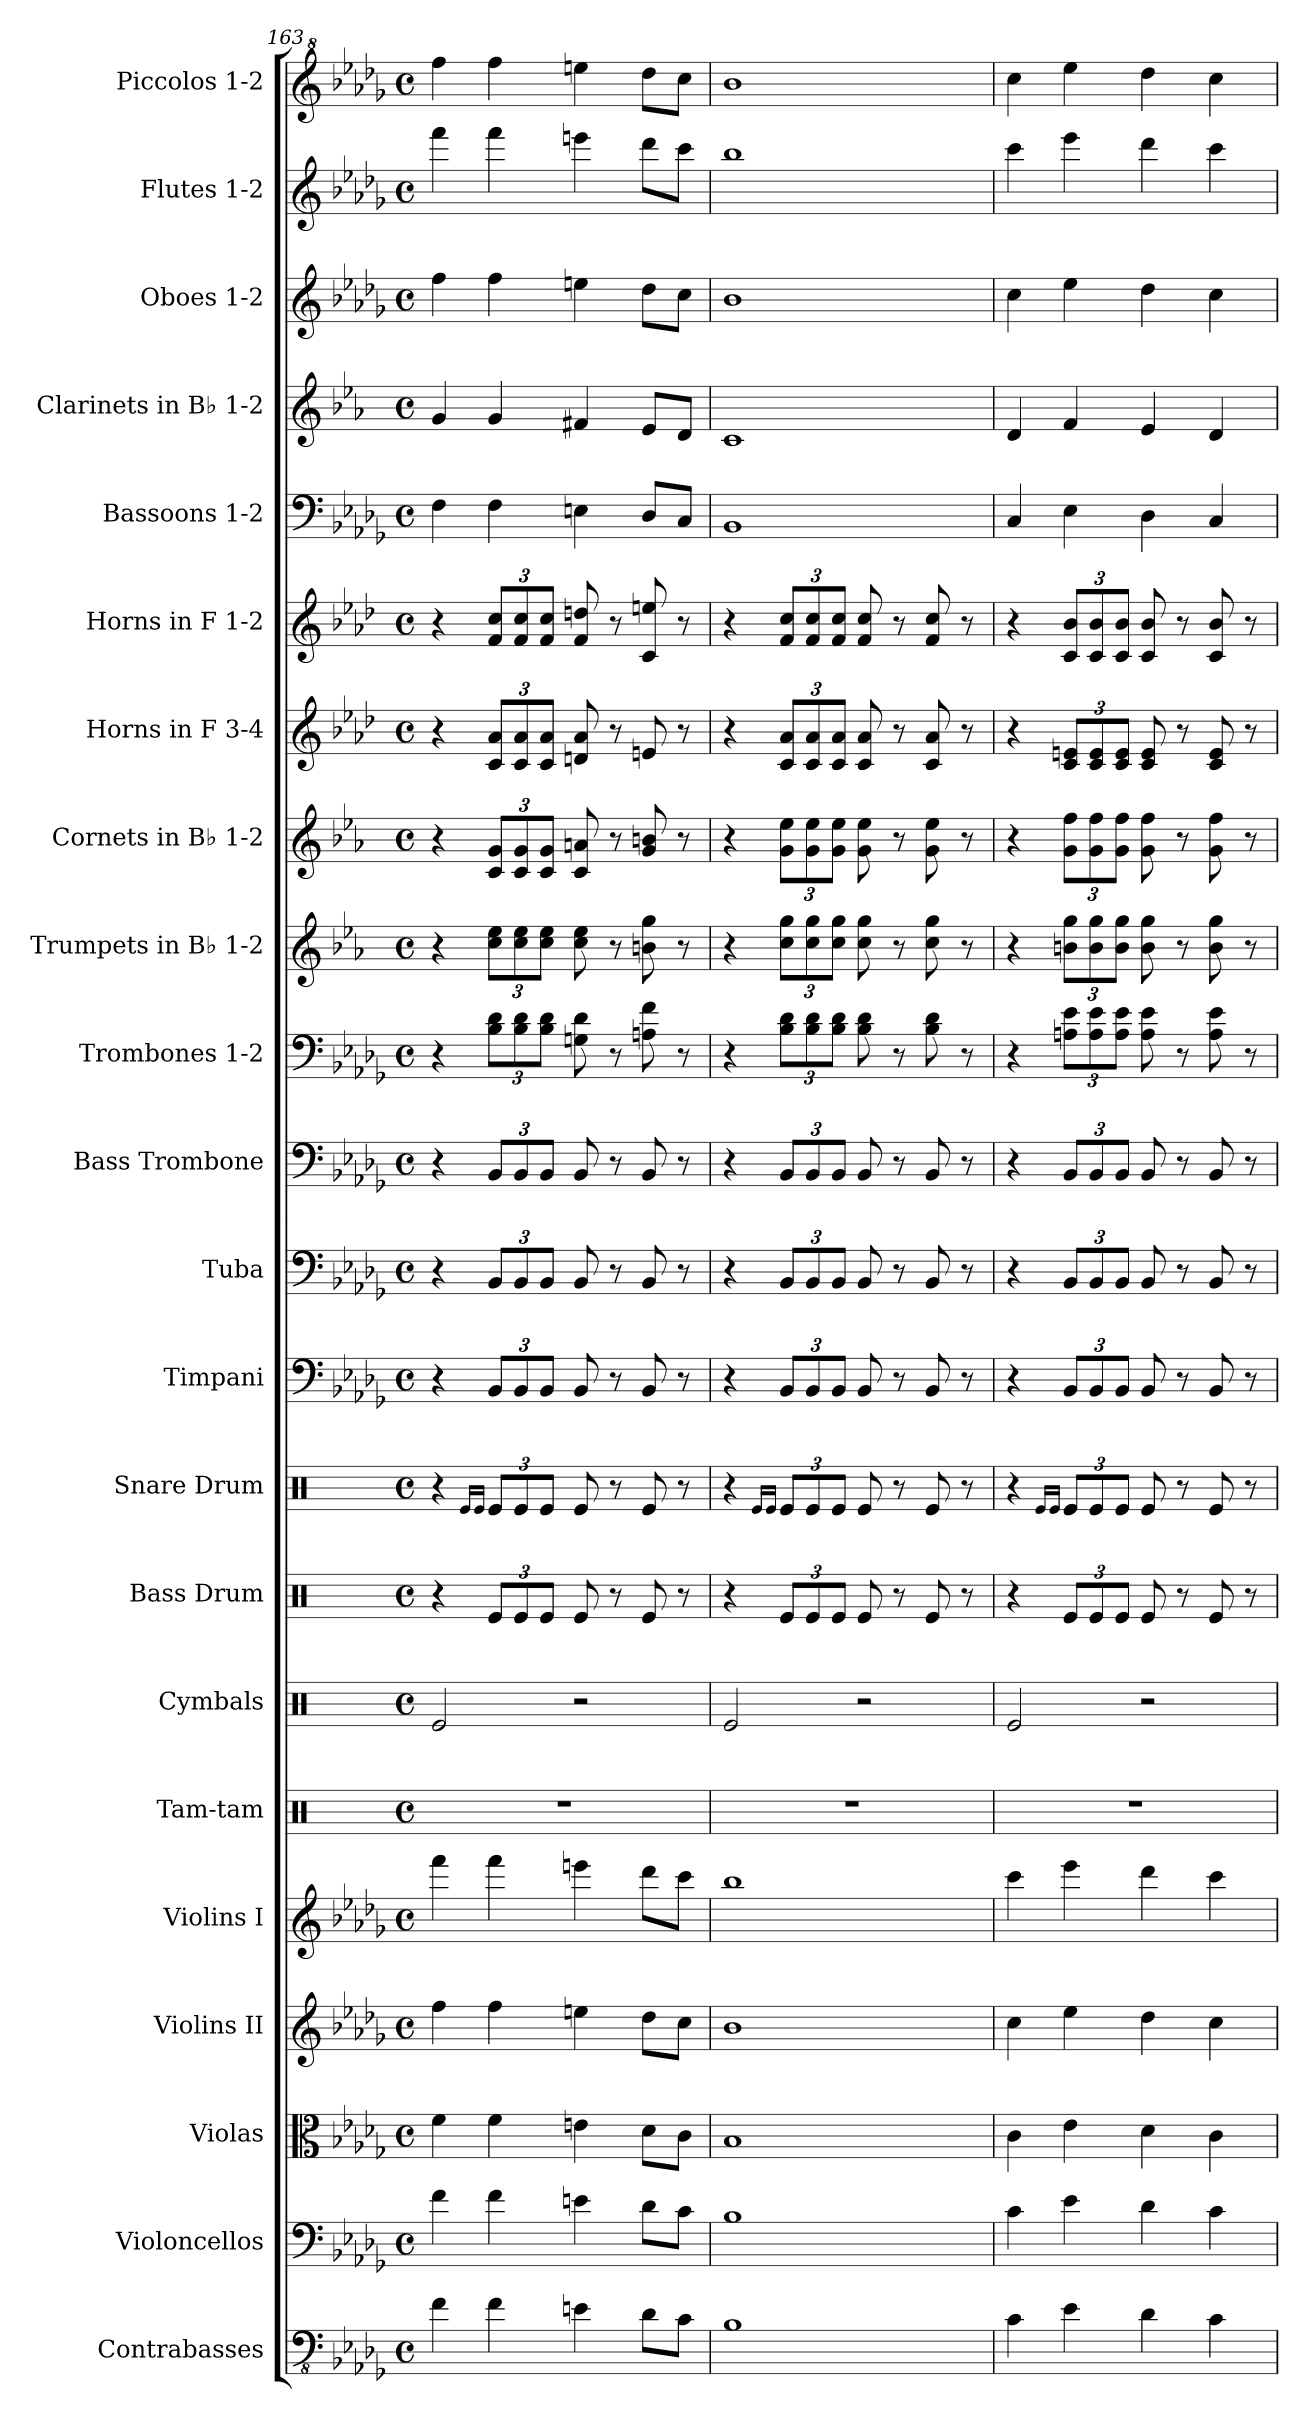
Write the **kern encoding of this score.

**kern	**kern	**kern	**kern	**kern	**kern	**kern	**kern	**kern	**kern	**kern	**kern	**kern	**kern	**kern	**kern	**kern	**kern	**kern	**kern	**kern	**kern
*part22	*part21	*part20	*part19	*part18	*part17	*part16	*part15	*part14	*part13	*part12	*part11	*part10	*part9	*part8	*part7	*part6	*part5	*part4	*part3	*part2	*part1
*staff22	*staff21	*staff20	*staff19	*staff18	*staff17	*staff16	*staff15	*staff14	*staff13	*staff12	*staff11	*staff10	*staff9	*staff8	*staff7	*staff6	*staff5	*staff4	*staff3	*staff2	*staff1
*I"Contrabasses	*I"Violoncellos	*I"Violas	*I"Violins II	*I"Violins I	*I"Tam-tam	*I"Cymbals	*I"Bass Drum	*I"Snare Drum	*I"Timpani	*I"Tuba	*I"Bass Trombone	*I"Trombones 1-2	*I"Trumpets in B♭ 1-2	*I"Cornets in B♭ 1-2	*I"Horns in F 3-4	*I"Horns in F 1-2	*I"Bassoons 1-2	*I"Clarinets in B♭ 1-2	*I"Oboes 1-2	*I"Flutes 1-2	*I"Piccolos 1-2
*I'Cbs.	*I'Vcs.	*I'Vlas.	*I'Vlns. II	*I'Vlns. I	*I'Tam-tam	*I'Cym.	*I'B. Dr.	*I'Sn. Dr.	*I'Timp.	*I'Tba.	*I'B. Tbn.	*	*	*	*	*	*I'Bsn. 1-2	*	*I'Ob. 1-2	*I'Fl. 1-2	*I'Picc. 1-2
*clefFv4	*clefF4	*clefC3	*clefG2	*clefG2	*clefX	*clefX	*clefX	*clefX	*clefF4	*clefF4	*clefF4	*clefF4	*clefG2	*clefG2	*clefG2	*clefG2	*clefF4	*clefG2	*clefG2	*clefG2	*clefG^2
*	*	*	*	*	*	*	*	*	*	*	*	*	*ITrd1c2	*ITrd1c2	*ITrd4c7	*ITrd4c7	*	*ITrd1c2	*	*	*ITrd-7c-12
*k[b-e-a-d-g-]	*k[b-e-a-d-g-]	*k[b-e-a-d-g-]	*k[b-e-a-d-g-]	*k[b-e-a-d-g-]	*k[]	*k[]	*k[]	*k[]	*k[b-e-a-d-g-]	*k[b-e-a-d-g-]	*k[b-e-a-d-g-]	*k[b-e-a-d-g-]	*k[b-e-a-d-g-]	*k[b-e-a-d-g-]	*k[b-e-a-d-g-]	*k[b-e-a-d-g-]	*k[b-e-a-d-g-]	*k[b-e-a-d-g-]	*k[b-e-a-d-g-]	*k[b-e-a-d-g-]	*k[b-e-a-d-g-]
*M4/4	*M4/4	*M4/4	*M4/4	*M4/4	*M4/4	*M4/4	*M4/4	*M4/4	*M4/4	*M4/4	*M4/4	*M4/4	*M4/4	*M4/4	*M4/4	*M4/4	*M4/4	*M4/4	*M4/4	*M4/4	*M4/4
*met(c)	*met(c)	*met(c)	*met(c)	*met(c)	*met(c)	*met(c)	*met(c)	*met(c)	*met(c)	*met(c)	*met(c)	*met(c)	*met(c)	*met(c)	*met(c)	*met(c)	*met(c)	*met(c)	*met(c)	*met(c)	*met(c)
=163	=163	=163	=163	=163	=163	=163	=163	=163	=163	=163	=163	=163	=163	=163	=163	=163	=163	=163	=163	=163	=163
4F\	4f\	4f\	4ff\	4fff\	1r	2Re/	4r	4r	4r	4r	4r	4r	4r	4r	4r	4r	4F\	4f/	4ff\	4fff\	4ffff\
.	.	.	.	.	.	.	.	16qRe/LL	.	.	.	.	.	.	.	.	.	.	.	.	.
.	.	.	.	.	.	.	.	16qRe/JJ	.	.	.	.	.	.	.	.	.	.	.	.	.
*	*	*	*	*	*	*	*Xbrackettup	*Xbrackettup	*Xbrackettup	*Xbrackettup	*Xbrackettup	*Xbrackettup	*Xbrackettup	*Xbrackettup	*Xbrackettup	*Xbrackettup	*	*	*	*	*
4F\	4f\	4f\	4ff\	4fff\	.	.	12Re/L	12Re/L	12BB-/L	12BB-/L	12BB-/L	12B-\ 12d-\L	12b-\ 12dd-\L	12B-/ 12f/L	12F/ 12d-/L	12B-/ 12f/L	4F\	4f/	4ff\	4fff\	4ffff\
.	.	.	.	.	.	.	12Re/	12Re/	12BB-/	12BB-/	12BB-/	12B-\ 12d-\	12b-\ 12dd-\	12B-/ 12f/	12F/ 12d-/	12B-/ 12f/	.	.	.	.	.
.	.	.	.	.	.	.	12Re/J	12Re/J	12BB-/J	12BB-/J	12BB-/J	12B-\ 12d-\J	12b-\ 12dd-\J	12B-/ 12f/J	12F/ 12d-/J	12B-/ 12f/J	.	.	.	.	.
4En\	4en\	4en\	4een\	4eeen\	.	2r	8Re/	8Re/	8BB-/	8BB-/	8BB-/	8Gn\ 8d-\	8b-\ 8dd-\	8B-/ 8gn/	8Gn/ 8d-/	8B-/ 8gn/	4En\	4en/	4een\	4eeen\	4eeeen\
.	.	.	.	.	.	.	8r	8r	8r	8r	8r	8r	8r	8r	8r	8r	.	.	.	.	.
8D-\L	8d-\L	8d-\L	8dd-\L	8ddd-\L	.	.	8Re/	8Re/	8BB-/	8BB-/	8BB-/	8An\ 8f\	8an\ 8ff\	8f/ 8an/	8An/	8F/ 8an/	8D-/L	8d-/L	8dd-\L	8ddd-\L	8dddd-\L
8C\J	8c\J	8c\J	8cc\J	8ccc\J	.	.	8r	8r	8r	8r	8r	8r	8r	8r	8r	8r	8C/J	8c/J	8cc\J	8ccc\J	8cccc\J
!!LO:PB:g=z
=164	=164	=164	=164	=164	=164	=164	=164	=164	=164	=164	=164	=164	=164	=164	=164	=164	=164	=164	=164	=164	=164
1BB-	1B-	1B-	1b-	1bb-	1r	2Re/	4r	4r	4r	4r	4r	4r	4r	4r	4r	4r	1BB-	1B-	1b-	1bb-	1bbb-
.	.	.	.	.	.	.	.	16qRe/LL	.	.	.	.	.	.	.	.	.	.	.	.	.
.	.	.	.	.	.	.	.	16qRe/JJ	.	.	.	.	.	.	.	.	.	.	.	.	.
.	.	.	.	.	.	.	12Re/L	12Re/L	12BB-/L	12BB-/L	12BB-/L	12B-\ 12d-\L	12b-\ 12ff\L	12f\ 12dd-\L	12F/ 12d-/L	12B-/ 12f/L	.	.	.	.	.
.	.	.	.	.	.	.	12Re/	12Re/	12BB-/	12BB-/	12BB-/	12B-\ 12d-\	12b-\ 12ff\	12f\ 12dd-\	12F/ 12d-/	12B-/ 12f/	.	.	.	.	.
.	.	.	.	.	.	.	12Re/J	12Re/J	12BB-/J	12BB-/J	12BB-/J	12B-\ 12d-\J	12b-\ 12ff\J	12f\ 12dd-\J	12F/ 12d-/J	12B-/ 12f/J	.	.	.	.	.
.	.	.	.	.	.	2r	8Re/	8Re/	8BB-/	8BB-/	8BB-/	8B-\ 8d-\	8b-\ 8ff\	8f\ 8dd-\	8F/ 8d-/	8B-/ 8f/	.	.	.	.	.
.	.	.	.	.	.	.	8r	8r	8r	8r	8r	8r	8r	8r	8r	8r	.	.	.	.	.
.	.	.	.	.	.	.	8Re/	8Re/	8BB-/	8BB-/	8BB-/	8B-\ 8d-\	8b-\ 8ff\	8f\ 8dd-\	8F/ 8d-/	8B-/ 8f/	.	.	.	.	.
.	.	.	.	.	.	.	8r	8r	8r	8r	8r	8r	8r	8r	8r	8r	.	.	.	.	.
=165	=165	=165	=165	=165	=165	=165	=165	=165	=165	=165	=165	=165	=165	=165	=165	=165	=165	=165	=165	=165	=165
4C\	4c\	4c\	4cc\	4ccc\	1r	2Re/	4r	4r	4r	4r	4r	4r	4r	4r	4r	4r	4C/	4c/	4cc\	4ccc\	4cccc\
.	.	.	.	.	.	.	.	16qRe/LL	.	.	.	.	.	.	.	.	.	.	.	.	.
.	.	.	.	.	.	.	.	16qRe/JJ	.	.	.	.	.	.	.	.	.	.	.	.	.
4E-\	4e-\	4e-\	4ee-\	4eee-\	.	.	12Re/L	12Re/L	12BB-/L	12BB-/L	12BB-/L	12An\ 12e-\L	12an\ 12ff\L	12f\ 12ee-\L	12F/ 12An/L	12F/ 12e-/L	4E-\	4e-/	4ee-\	4eee-\	4eeee-\
.	.	.	.	.	.	.	12Re/	12Re/	12BB-/	12BB-/	12BB-/	12A\ 12e-\	12a\ 12ff\	12f\ 12ee-\	12F/ 12A/	12F/ 12e-/	.	.	.	.	.
.	.	.	.	.	.	.	12Re/J	12Re/J	12BB-/J	12BB-/J	12BB-/J	12A\ 12e-\J	12a\ 12ff\J	12f\ 12ee-\J	12F/ 12A/J	12F/ 12e-/J	.	.	.	.	.
4D-\	4d-\	4d-\	4dd-\	4ddd-\	.	2r	8Re/	8Re/	8BB-/	8BB-/	8BB-/	8A\ 8e-\	8a\ 8ff\	8f\ 8ee-\	8F/ 8A/	8F/ 8e-/	4D-\	4d-/	4dd-\	4ddd-\	4dddd-\
.	.	.	.	.	.	.	8r	8r	8r	8r	8r	8r	8r	8r	8r	8r	.	.	.	.	.
4C\	4c\	4c\	4cc\	4ccc\	.	.	8Re/	8Re/	8BB-/	8BB-/	8BB-/	8A\ 8e-\	8a\ 8ff\	8f\ 8ee-\	8F/ 8A/	8F/ 8e-/	4C/	4c/	4cc\	4ccc\	4cccc\
.	.	.	.	.	.	.	8r	8r	8r	8r	8r	8r	8r	8r	8r	8r	.	.	.	.	.
=	=	=	=	=	=	=	=	=	=	=	=	=	=	=	=	=	=	=	=	=	=
*-	*-	*-	*-	*-	*-	*-	*-	*-	*-	*-	*-	*-	*-	*-	*-	*-	*-	*-	*-	*-	*-
